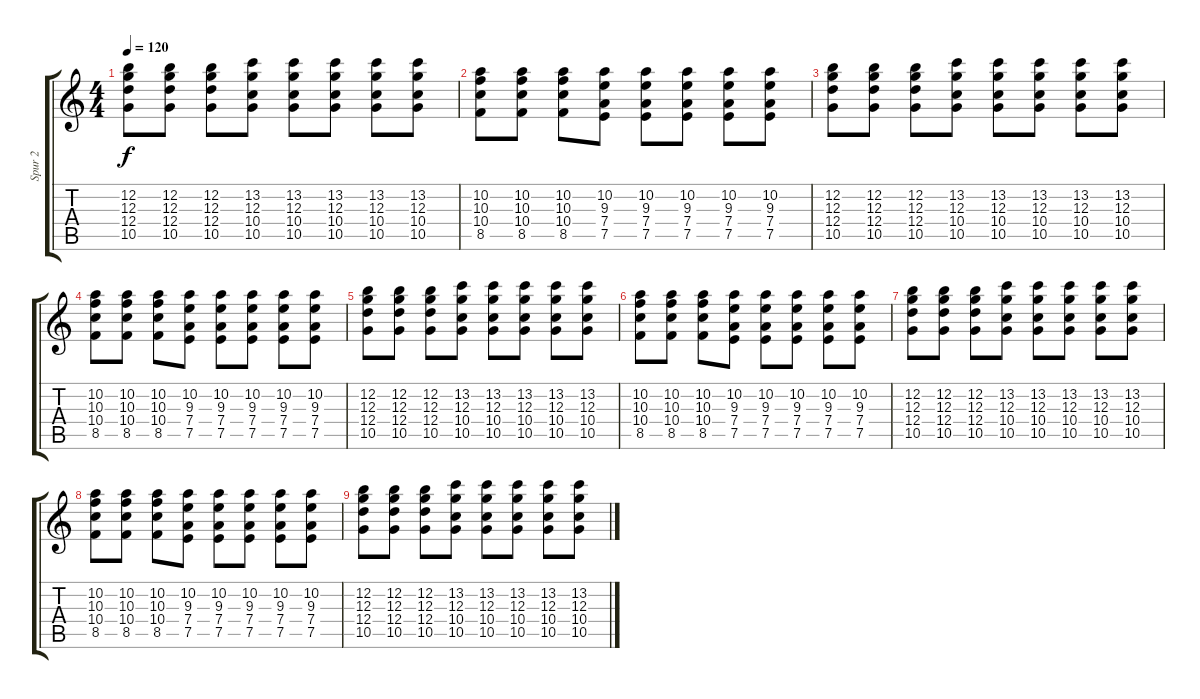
\track ("Spur 2" "Spur 2") {instrument overdrivenguitar}
\staff {score tabs}
\tuning (E4 B3 G3 D3 A2 E2) {hide}
\ts (4 4)
\tempo 120
\clef g2
\ks c
(12.2 12.3 12.4 10.5).8{dy f} (12.2 12.3 12.4 10.5).8 (12.2 12.3 12.4 10.5).8 (13.2 12.3 10.4 10.5).8 (13.2 12.3 10.4 10.5).8 (13.2 12.3 10.4 10.5).8 (13.2 12.3 10.4 10.5).8 (13.2 12.3 10.4 10.5).8 |
(10.2 10.3 10.4 8.5).8 (10.2 10.3 10.4 8.5).8 (10.2 10.3 10.4 8.5).8 (10.2 9.3 7.4 7.5).8 (10.2 9.3 7.4 7.5).8 (10.2 9.3 7.4 7.5).8 (10.2 9.3 7.4 7.5).8 (10.2 9.3 7.4 7.5).8 |
(12.2 12.3 12.4 10.5).8 (12.2 12.3 12.4 10.5).8 (12.2 12.3 12.4 10.5).8 (13.2 12.3 10.4 10.5).8 (13.2 12.3 10.4 10.5).8 (13.2 12.3 10.4 10.5).8 (13.2 12.3 10.4 10.5).8 (13.2 12.3 10.4 10.5).8 |
(10.2 10.3 10.4 8.5).8 (10.2 10.3 10.4 8.5).8 (10.2 10.3 10.4 8.5).8 (10.2 9.3 7.4 7.5).8 (10.2 9.3 7.4 7.5).8 (10.2 9.3 7.4 7.5).8 (10.2 9.3 7.4 7.5).8 (10.2 9.3 7.4 7.5).8 |
(12.2 12.3 12.4 10.5).8 (12.2 12.3 12.4 10.5).8 (12.2 12.3 12.4 10.5).8 (13.2 12.3 10.4 10.5).8 (13.2 12.3 10.4 10.5).8 (13.2 12.3 10.4 10.5).8 (13.2 12.3 10.4 10.5).8 (13.2 12.3 10.4 10.5).8 |
(10.2 10.3 10.4 8.5).8 (10.2 10.3 10.4 8.5).8 (10.2 10.3 10.4 8.5).8 (10.2 9.3 7.4 7.5).8 (10.2 9.3 7.4 7.5).8 (10.2 9.3 7.4 7.5).8 (10.2 9.3 7.4 7.5).8 (10.2 9.3 7.4 7.5).8 |
(12.2 12.3 12.4 10.5).8 (12.2 12.3 12.4 10.5).8 (12.2 12.3 12.4 10.5).8 (13.2 12.3 10.4 10.5).8 (13.2 12.3 10.4 10.5).8 (13.2 12.3 10.4 10.5).8 (13.2 12.3 10.4 10.5).8 (13.2 12.3 10.4 10.5).8 |
(10.2 10.3 10.4 8.5).8 (10.2 10.3 10.4 8.5).8 (10.2 10.3 10.4 8.5).8 (10.2 9.3 7.4 7.5).8 (10.2 9.3 7.4 7.5).8 (10.2 9.3 7.4 7.5).8 (10.2 9.3 7.4 7.5).8 (10.2 9.3 7.4 7.5).8 |
(12.2 12.3 12.4 10.5).8 (12.2 12.3 12.4 10.5).8 (12.2 12.3 12.4 10.5).8 (13.2 12.3 10.4 10.5).8 (13.2 12.3 10.4 10.5).8 (13.2 12.3 10.4 10.5).8 (13.2 12.3 10.4 10.5).8 (13.2 12.3 10.4 10.5).8
